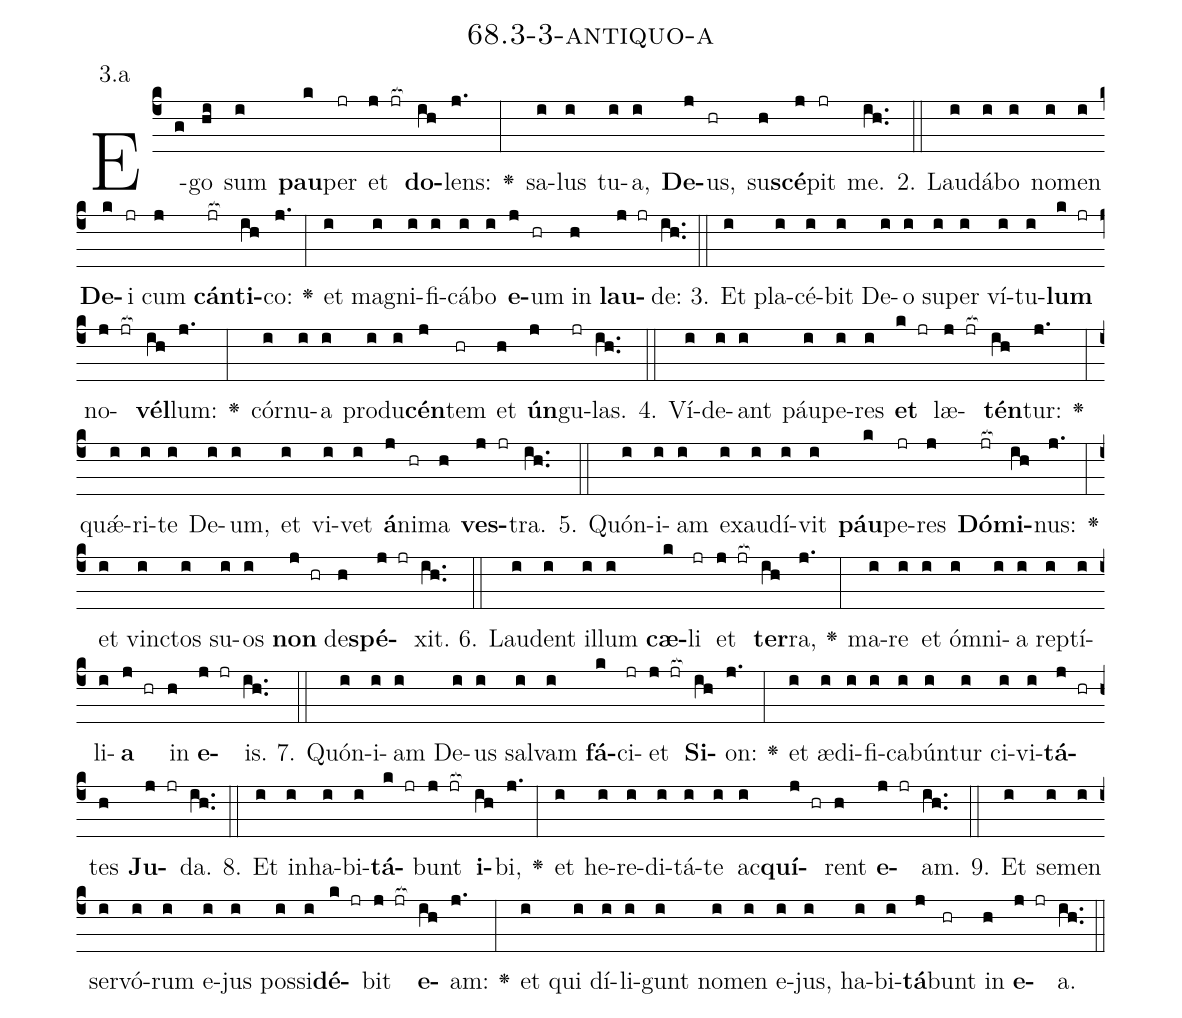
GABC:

name: 68.3-3-antiquo-a;
annotation: 3.a;
%%
(c4)E(g)go(hi) sum(i) <b>pau</b>(k)per(jr) et(j jr[ocb:1{]) <b>do</b>(ih[ocb:0}])lens:(j.) <v>\greheightstar</v>(:) sa(i)lus(i) tu(i)a,(i) <b>De</b>(j)us,(hr) su(h)<b>scé</b>(j)pit(jr) me.(ih..) (::)
2. Lau(i)dá(i)bo(i) no(i)men(i) <b>De</b>(k)i(jr) cum(j) <b>cán</b>(jr[ocb:1{])<b>ti</b>(ih[ocb:0}])co:(j.) <v>\greheightstar</v>(:) et(i) ma(i)gni(i)fi(i)cá(i)bo(i) <b>e</b>(j)um(hr) in(h) <b>lau</b>(j jr)de:(ih..) (::)
3. Et(i) pla(i)cé(i)bit(i) De(i)o(i) su(i)per(i) ví(i)tu(i)<b>lum</b>(k jr) no(j jr[ocb:1{])<b>vél</b>(ih[ocb:0}])lum:(j.) <v>\greheightstar</v>(:) cór(i)nu(i)a(i) pro(i)du(i)<b>cén</b>(j)tem(hr) et(h) <b>ún</b>(j)gu(jr)las.(ih..) (::)
4. Ví(i)de(i)ant(i) páu(i)pe(i)res(i) <b>et</b>(k jr) læ(j jr[ocb:1{])<b>tén</b>(ih[ocb:0}])tur:(j.) <v>\greheightstar</v>(:) quǽ(i)ri(i)te(i) De(i)um,(i) et(i) vi(i)vet(i) <b>á</b>(j)ni(hr)ma(h) <b>ves</b>(j jr)tra.(ih..) (::)
5. Quón(i)i(i)am(i) ex(i)au(i)dí(i)vit(i) <b>páu</b>(k)pe(jr)res(j) <b>Dó</b>(jr[ocb:1{])<b>mi</b>(ih[ocb:0}])nus:(j.) <v>\greheightstar</v>(:) et(i) vinc(i)tos(i) su(i)os(i) <b>non</b>(j hr) de(h)<b>spé</b>(j jr)xit.(ih..) (::)
6. Lau(i)dent(i) il(i)lum(i) <b>cæ</b>(k)li(jr) et(j jr[ocb:1{]) <b>ter</b>(ih[ocb:0}])ra,(j.) <v>\greheightstar</v>(:) ma(i)re(i) et(i) óm(i)ni(i)a(i) rep(i)tí(i)li(i)<b>a</b>(j hr) in(h) <b>e</b>(j jr)is.(ih..) (::)
7. Quón(i)i(i)am(i) De(i)us(i) sal(i)vam(i) <b>fá</b>(k)ci(jr)et(j jr[ocb:1{]) <b>Si</b>(ih[ocb:0}])on:(j.) <v>\greheightstar</v>(:) et(i) æ(i)di(i)fi(i)ca(i)bún(i)tur(i) ci(i)vi(i)<b>tá</b>(j hr)tes(h) <b>Ju</b>(j jr)da.(ih..) (::)
8. Et(i) in(i)ha(i)bi(i)<b>tá</b>(k jr)bunt(j jr[ocb:1{]) <b>i</b>(ih[ocb:0}])bi,(j.) <v>\greheightstar</v>(:) et(i) he(i)re(i)di(i)tá(i)te(i) ac(i)<b>quí</b>(j hr)rent(h) <b>e</b>(j jr)am.(ih..) (::)
9. Et(i) se(i)men(i) ser(i)vó(i)rum(i) e(i)jus(i) pos(i)si(i)<b>dé</b>(k jr)bit(j jr[ocb:1{]) <b>e</b>(ih[ocb:0}])am:(j.) <v>\greheightstar</v>(:) et(i) qui(i) dí(i)li(i)gunt(i) no(i)men(i) e(i)jus,(i) ha(i)bi(i)<b>tá</b>(j)bunt(hr) in(h) <b>e</b>(j jr)a.(ih..) (::)
